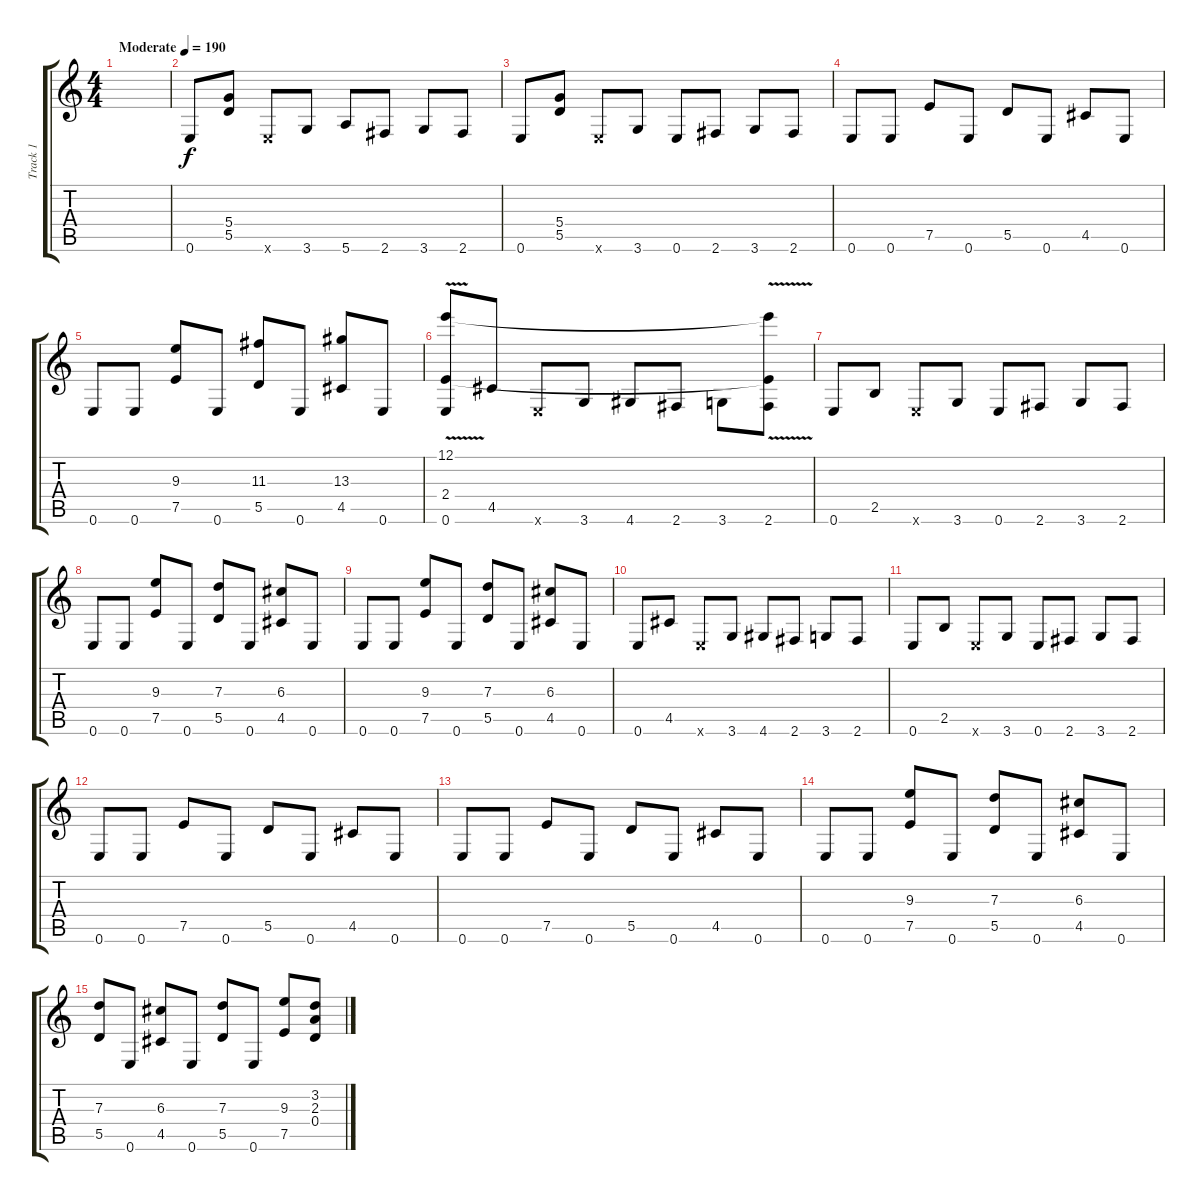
\track ("Track 1" "Track 1") {instrument acousticguitarsteel}
\staff {score tabs}
\tuning (E4 B3 G3 D3 A2 E2) {hide}
\ts (4 4)
\tempo (190 "Moderate")
\clef g2
\ks c
|
0.6.8 (5.4 5.5).8 0.6{x}.8 3.6.8 5.6.8 2.6.8 3.6.8 2.6.8 |
0.6.8 (5.4 5.5).8 0.6{x}.8 3.6.8 0.6.8 2.6.8 3.6.8 2.6.8 |
0.6.8 0.6.8 7.5.8 0.6.8 5.5.8 0.6.8 4.5.8 0.6.8 |
0.6.8 0.6.8 (9.3 7.5).8 0.6.8 (11.3 5.5).8 0.6.8 (13.3 4.5).8 0.6.8 |
(12.1{v} 2.4 0.6).8 4.5.8 0.6{x}.8 3.6.8 4.6.8 2.6.8 3.6.8 (12.1{t} 2.4{t} 2.6).8 |
0.6.8 2.5.8 0.6{x}.8 3.6.8 0.6.8 2.6.8 3.6.8 2.6.8 |
0.6.8 0.6.8 (9.3 7.5).8 0.6.8 (7.3 5.5).8 0.6.8 (6.3 4.5).8 0.6.8 |
0.6.8 0.6.8 (9.3 7.5).8 0.6.8 (7.3 5.5).8 0.6.8 (6.3 4.5).8 0.6.8 |
0.6.8 4.5.8 0.6{x}.8 3.6.8 4.6.8 2.6.8 3.6.8 2.6.8 |
0.6.8 2.5.8 0.6{x}.8 3.6.8 0.6.8 2.6.8 3.6.8 2.6.8 |
0.6.8 0.6.8 7.5.8 0.6.8 5.5.8 0.6.8 4.5.8 0.6.8 |
0.6.8 0.6.8 7.5.8 0.6.8 5.5.8 0.6.8 4.5.8 0.6.8 |
0.6.8 0.6.8 (9.3 7.5).8 0.6.8 (7.3 5.5).8 0.6.8 (6.3 4.5).8 0.6.8 |
(7.3 5.5).8 0.6.8 (6.3 4.5).8 0.6.8 (7.3 5.5).8 0.6.8 (9.3 7.5).8 (3.2 2.3 0.4).8
